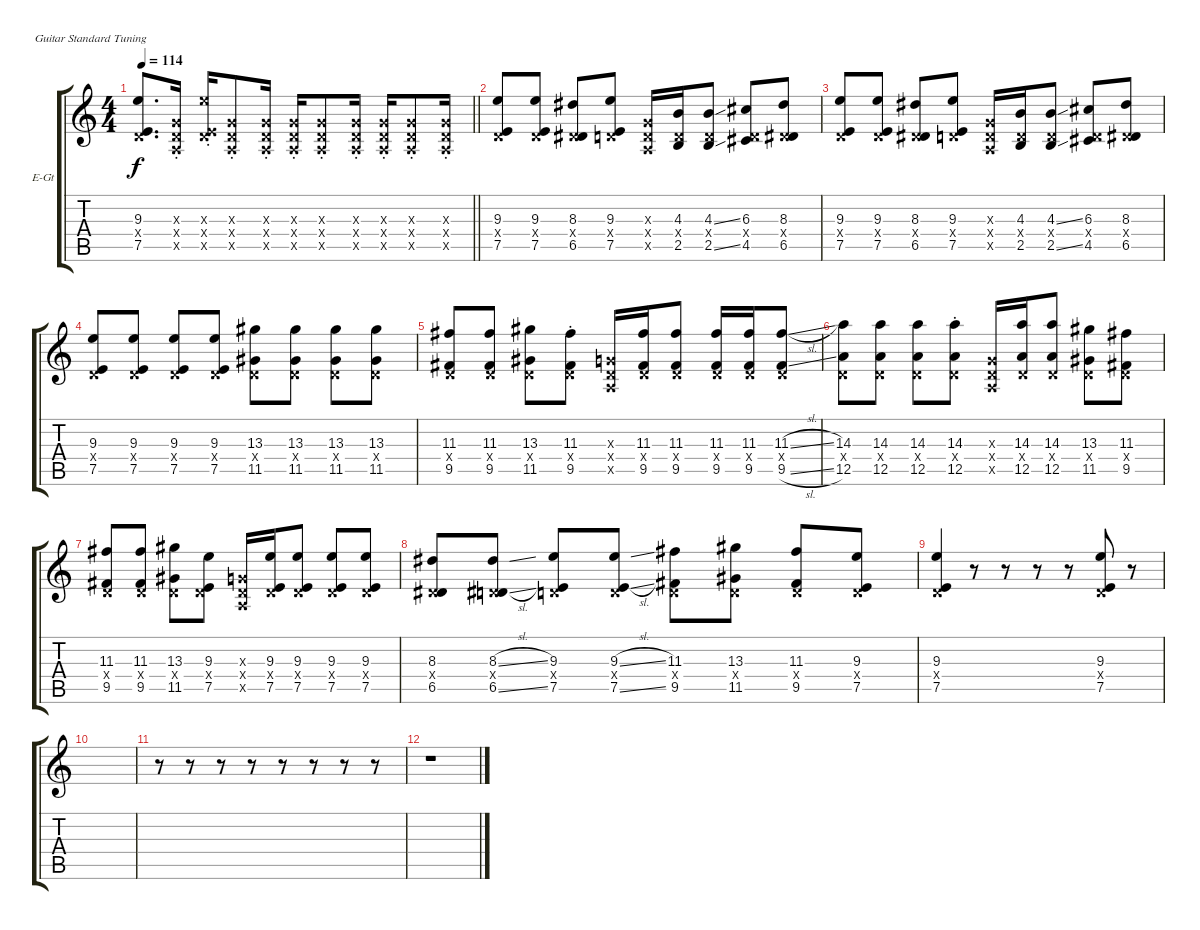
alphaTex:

\bracketExtendMode groupsimilarinstruments
\firstSystemTrackNameOrientation horizontal
\otherSystemsTrackNameOrientation horizontal
\track ("Frank Iero" "E-Gt") {instrument overdrivenguitar}
\staff {score tabs}
\tuning (E4 B3 G3 D3 A2 E2)
\ts (4 4)
\tempo 114
\clef g2
\barLineRight lightlight
\ks c
(9.3 0.4{x} 7.5).8{d dy f} (0.5{st x} 0.4{st x} 0.3{st x}).16 (9.3{st x} 0.4{st x} 7.5{st x}).16 (0.5{st x} 0.4{st x} 0.3{st x}).8 (0.5{st x} 0.4{st x} 0.3{st x}).16 (0.3{st x} 0.4{st x} 0.5{st x}).16 (0.5{st x} 0.4{st x} 0.3{st x}).8 (0.5{st x} 0.4{st x} 0.3{st x}).16 (0.3{st x} 0.4{st x} 0.5{st x}).16 (0.5{st x} 0.4{st x} 0.3{st x}).8 (0.3{st x} 0.4{st x} 0.5{st x}).16 |
(9.3 0.4{x} 7.5).8 (9.3 0.4{x} 7.5).8 (8.3 0.4{x} 6.5).8 (9.3 0.4{x} 7.5).8 (0.5{x} 0.4{x} 0.3{x}).16 (2.5 0.4{x} 4.3).16 (4.3{ss} 0.4{x} 2.5{ss}).8 (6.3 0.4{x} 4.5).8 (8.3 0.4{x} 6.5).8 |
(9.3 0.4{x} 7.5).8 (9.3 0.4{x} 7.5).8 (8.3 0.4{x} 6.5).8 (9.3 0.4{x} 7.5).8 (0.5{x} 0.4{x} 0.3{x}).16 (2.5 0.4{x} 4.3).16 (4.3{ss} 0.4{x} 2.5{ss}).8 (6.3 0.4{x} 4.5).8 (8.3 0.4{x} 6.5).8 |
(9.3 0.4{x} 7.5).8 (9.3 0.4{x} 7.5).8 (9.3 0.4{x} 7.5).8 (9.3 0.4{x} 7.5).8 (13.3 0.4{x} 11.5).8 (13.3 0.4{x} 11.5).8 (13.3 0.4{x} 11.5).8 (13.3 0.4{x} 11.5).8 |
(11.3 0.4{x} 9.5).8 (11.3 0.4{x} 9.5).8 (13.3 0.4{x} 11.5).8 (11.3{st} 0.4{x} 9.5{st}).8 (0.5{x} 0.4{x} 0.3{x}).16 (9.5 0.4{x} 11.3).16 (9.5 0.4{x} 11.3).8 (9.5 0.4{x} 11.3).16 (9.5 0.4{x} 11.3).16 (9.5{sl} 0.4{x} 11.3{sl}).8 |
(14.3 0.4{x} 12.5).8 (14.3 0.4{x} 12.5).8 (14.3 0.4{x} 12.5).8 (14.3{st} 0.4{x} 12.5{st}).8 (0.5{x} 0.4{x} 0.3{x}).16 (12.5 0.4{x} 14.3).16 (12.5 0.4{x} 14.3).8 (13.3 0.4{x} 11.5).8 (11.3 0.4{x} 9.5).8 |
(11.3 0.4{x} 9.5).8 (9.5 0.4{x} 11.3).8 (13.3 0.4{x} 11.5).8 (9.3 0.4{x} 7.5).8 (0.5{x} 0.4{x} 0.3{x}).16 (7.5 9.3 0.4{x}).16 (7.5 9.3 0.4{x}).8 (9.3 0.4{x} 7.5).8 (9.3 0.4{x} 7.5).8 |
(8.3 0.4{x} 6.5).8 (8.3{sl} 0.4{x} 6.5{sl}).8 (9.3 0.4{x} 7.5).8 (9.3{sl} 0.4{x} 7.5{sl}).8 (11.3 0.4{x} 9.5).8 (13.3 0.4{x} 11.5).8 (11.3 0.4{x} 9.5).8 (9.3 0.4{x} 7.5).8 |
(9.3 0.4{x} 7.5).4 r.8 r.8 r.8 r.8 (9.3 0.4{x} 7.5).8 r.8 |
|
r.8 r.8 r.8 r.8 r.8 r.8 r.8 r.8 |
r.1
